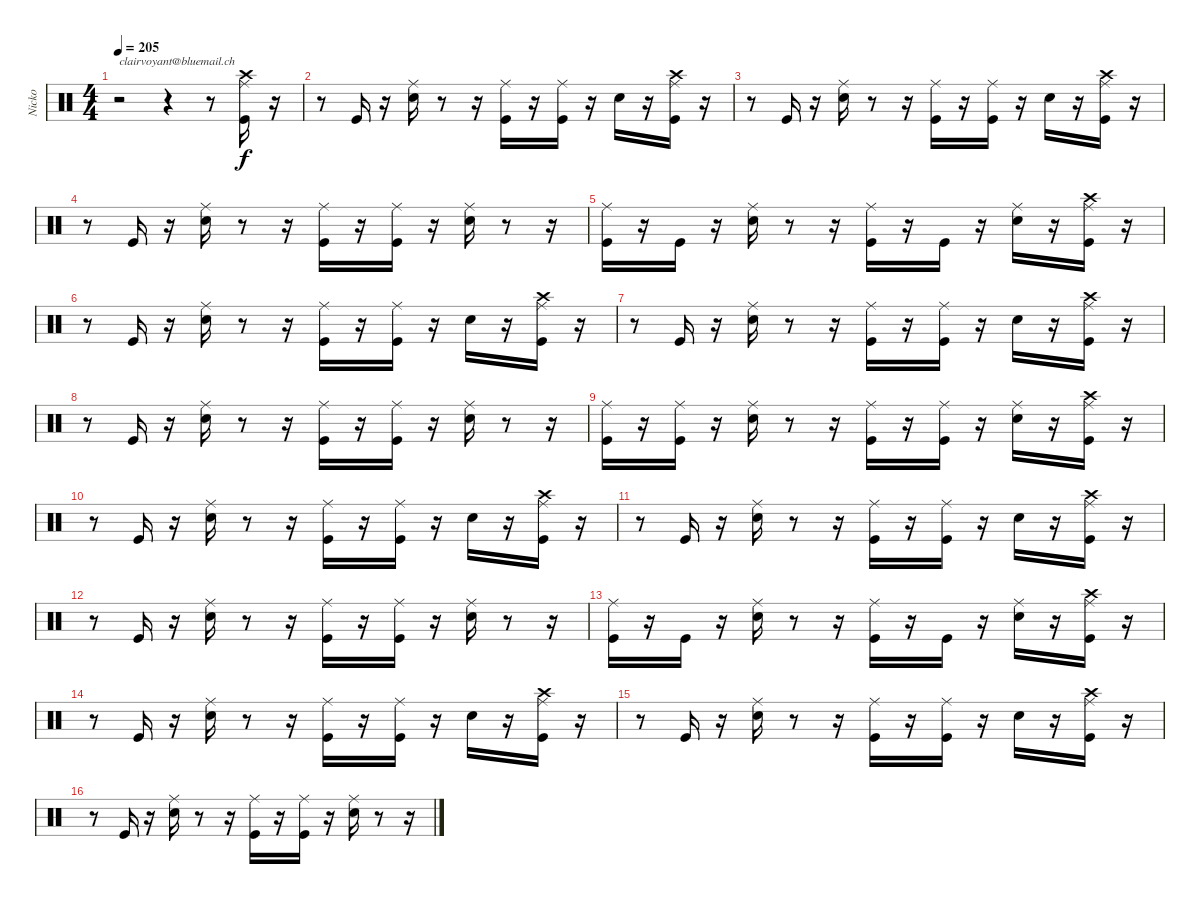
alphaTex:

\track ("Nicko" "Nicko") {instrument percussion}
\staff {score}
\articulation defaults
\ts (4 4)
\tempo 205
\clef neutral
\ks c
r.2{txt "clairvoyant@bluemail.ch" dy f} r.4 r.8 ("Kick (hit)" "Crash high (hit)" "Ride (middle)").16 r.16 |
r.8 "Kick (hit)".16 r.16 ("Ride (middle)" "Snare (hit) 2").16 r.8 r.16 ("Kick (hit)" "Ride (middle)").16 r.16 ("Ride (middle)" "Kick (hit)").16 r.16 "Snare (hit) 2".16 r.16 ("Ride (middle)" "Crash high (hit)" "Kick (hit)").16 r.16 |
r.8 "Kick (hit)".16 r.16 ("Ride (middle)" "Snare (hit) 2").16 r.8 r.16 ("Ride (middle)" "Kick (hit)").16 r.16 ("Kick (hit)" "Ride (middle)").16 r.16 "Snare (hit) 2".16 r.16 ("Ride (middle)" "Crash high (hit)" "Kick (hit)").16 r.16 |
r.8 "Kick (hit)".16 r.16 ("Ride (middle)" "Snare (hit) 2").16 r.8 r.16 ("Kick (hit)" "Ride (middle)").16 r.16 ("Ride (middle)" "Kick (hit)").16 r.16 ("Ride (middle)" "Snare (hit) 2").16 r.8 r.16 |
("Kick (hit)" "Ride (middle)").16 r.16 "Kick (hit)".16 r.16 ("Snare (hit) 2" "Ride (middle)").16 r.8 r.16 ("Ride (middle)" "Kick (hit)").16 r.16 "Kick (hit)".16 r.16 ("Snare (hit) 2" "Ride (middle)").16 r.16 ("Ride (middle)" "Crash high (hit)" "Kick (hit)").16 r.16 |
r.8 "Kick (hit)".16 r.16 ("Ride (middle)" "Snare (hit) 2").16 r.8 r.16 ("Ride (middle)" "Kick (hit)").16 r.16 ("Kick (hit)" "Ride (middle)").16 r.16 "Snare (hit) 2".16 r.16 ("Ride (middle)" "Kick (hit)" "Crash high (hit)").16 r.16 |
r.8 "Kick (hit)".16 r.16 ("Ride (middle)" "Snare (hit) 2").16 r.8 r.16 ("Ride (middle)" "Kick (hit)").16 r.16 ("Ride (middle)" "Kick (hit)").16 r.16 "Snare (hit) 2".16 r.16 ("Kick (hit)" "Crash high (hit)" "Ride (middle)").16 r.16 |
r.8 "Kick (hit)".16 r.16 ("Ride (middle)" "Snare (hit) 2").16 r.8 r.16 ("Ride (middle)" "Kick (hit)").16 r.16 ("Kick (hit)" "Ride (middle)").16 r.16 ("Ride (middle)" "Snare (hit) 2").16 r.8 r.16 |
("Ride (middle)" "Kick (hit)").16 r.16 ("Ride (middle)" "Kick (hit)").16 r.16 ("Ride (middle)" "Snare (hit) 2").16 r.8 r.16 ("Ride (middle)" "Kick (hit)").16 r.16 ("Kick (hit)" "Ride (middle)").16 r.16 ("Ride (middle)" "Snare (hit) 2").16 r.16 ("Ride (middle)" "Crash high (hit)" "Kick (hit)").16 r.16 |
r.8 "Kick (hit)".16 r.16 ("Snare (hit) 2" "Ride (middle)").16 r.8 r.16 ("Kick (hit)" "Ride (middle)").16 r.16 ("Ride (middle)" "Kick (hit)").16 r.16 "Snare (hit) 2".16 r.16 ("Ride (middle)" "Kick (hit)" "Crash high (hit)").16 r.16 |
r.8 "Kick (hit)".16 r.16 ("Ride (middle)" "Snare (hit) 2").16 r.8 r.16 ("Ride (middle)" "Kick (hit)").16 r.16 ("Ride (middle)" "Kick (hit)").16 r.16 "Snare (hit) 2".16 r.16 ("Ride (middle)" "Kick (hit)" "Crash high (hit)").16 r.16 |
r.8 "Kick (hit)".16 r.16 ("Ride (middle)" "Snare (hit) 2").16 r.8 r.16 ("Ride (middle)" "Kick (hit)").16 r.16 ("Ride (middle)" "Kick (hit)").16 r.16 ("Ride (middle)" "Snare (hit) 2").16 r.8 r.16 |
("Ride (middle)" "Kick (hit)").16 r.16 "Kick (hit)".16 r.16 ("Snare (hit) 2" "Ride (middle)").16 r.8 r.16 ("Ride (middle)" "Kick (hit)").16 r.16 "Kick (hit)".16 r.16 ("Snare (hit) 2" "Ride (middle)").16 r.16 ("Ride (middle)" "Crash high (hit)" "Kick (hit)").16 r.16 |
r.8 "Kick (hit)".16 r.16 ("Snare (hit) 2" "Ride (middle)").16 r.8 r.16 ("Ride (middle)" "Kick (hit)").16 r.16 ("Kick (hit)" "Ride (middle)").16 r.16 "Snare (hit) 2".16 r.16 ("Crash high (hit)" "Ride (middle)" "Kick (hit)").16 r.16 |
r.8 "Kick (hit)".16 r.16 ("Snare (hit) 2" "Ride (middle)").16 r.8 r.16 ("Kick (hit)" "Ride (middle)").16 r.16 ("Ride (middle)" "Kick (hit)").16 r.16 "Snare (hit) 2".16 r.16 ("Kick (hit)" "Crash high (hit)" "Ride (middle)").16 r.16 |
r.8 "Kick (hit)".16 r.16 ("Ride (middle)" "Snare (hit) 2").16 r.8 r.16 ("Ride (middle)" "Kick (hit)").16 r.16 ("Ride (middle)" "Kick (hit)").16 r.16 ("Snare (hit) 2" "Ride (middle)").16 r.8 r.16
